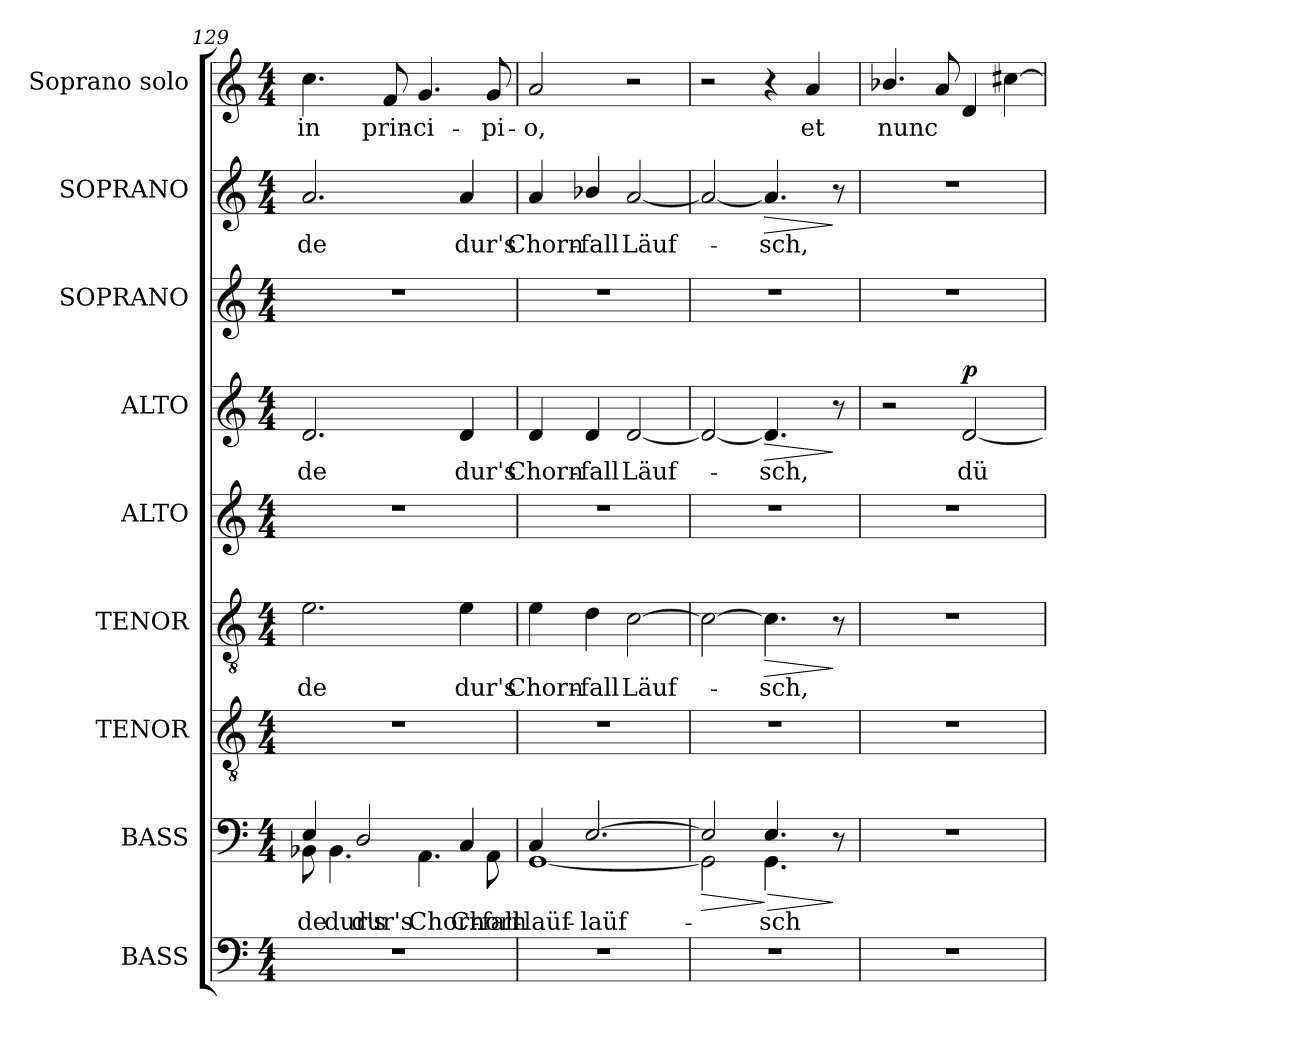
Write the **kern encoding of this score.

**kern	**kern	**text	**dynam	**kern	**kern	**text	**dynam	**kern	**kern	**text	**dynam	**kern	**kern	**text	**dynam	**kern	**text
*part9	*part8	*part8	*part8	*part7	*part6	*part6	*part6	*part5	*part4	*part4	*part4	*part3	*part2	*part2	*part2	*part1	*part1
*staff9	*staff8	*staff8	*staff8	*staff7	*staff6	*staff6	*staff6	*staff5	*staff4	*staff4	*staff4	*staff3	*staff2	*staff2	*staff2	*staff1	*staff1
*I"BASS	*I"BASS	*	*	*I"TENOR	*I"TENOR	*	*	*I"ALTO	*I"ALTO	*	*	*I"SOPRANO	*I"SOPRANO	*	*	*I"Soprano solo	*
*I'B.	*I'B.	*	*	*I'T.	*I'T.	*	*	*I'A.	*I'A.	*	*	*I'S.	*I'S.	*	*	*I'S.	*
*clefF4	*clefF4	*	*	*clefGv2	*clefGv2	*	*	*clefG2	*clefG2	*	*	*clefG2	*clefG2	*	*	*clefG2	*
*	*	*	*	*ITrd7c12	*ITrd7c12	*	*	*	*	*	*	*	*	*	*	*	*
*k[]	*k[]	*	*	*k[]	*k[]	*	*	*k[]	*k[]	*	*	*k[]	*k[]	*	*	*k[]	*
*M4/4	*M4/4	*	*	*M4/4	*M4/4	*	*	*M4/4	*M4/4	*	*	*M4/4	*M4/4	*	*	*M4/4	*
=129	=129	=129	=129	=129	=129	=129	=129	=129	=129	=129	=129	=129	=129	=129	=129	=129	=129
!	!	!LO:LY:a:color=#000000	!	!	!	!	!	!	!	!	!	!	!	!	!	!	!
*	*^	*	*	*	*	*	*	*	*	*	*	*	*	*	*	*	*
!	!	!	!LO:LY:b:color=#000000	!	!	!	!	!	!	!	!	!	!	!	!	!	!	!
!	!	!	!	!	!	!	!LO:LY:b:color=#000000	!	!	!	!	!	!	!	!	!	!	!
!	!	!	!	!	!	!	!	!	!	!	!LO:LY:b:color=#000000	!	!	!	!	!	!	!
!	!	!	!	!	!	!	!	!	!	!	!	!	!	!	!LO:LY:b:color=#000000	!	!	!
!	!	!	!	!	!	!	!	!	!	!	!	!	!	!	!	!	!	!LO:LY:b:color=#000000
1r	4Ei/	8BB-Xi\	de	.	1r	2.Ei\	de	.	1r	2.di/	de	.	1r	2.ai/	de	.	4.cci\	in
!	!	!	!LO:LY:b:color=#000000	!	!	!	!	!	!	!	!	!	!	!	!	!	!	!
.	.	4.BB-i\	dur's	.	.	.	.	.	.	.	.	.	.	.	.	.	.	.
!	!	!	!LO:LY:a:color=#000000	!	!	!	!	!	!	!	!	!	!	!	!	!	!	!
.	2Di/	.	dur's	.	.	.	.	.	.	.	.	.	.	.	.	.	.	.
!	!	!	!	!	!	!	!	!	!	!	!	!	!	!	!	!	!	!LO:LY:b:color=#000000
.	.	.	.	.	.	.	.	.	.	.	.	.	.	.	.	.	8fi/	prin-
!	!	!	!LO:LY:b:color=#000000	!	!	!	!	!	!	!	!	!	!	!	!	!	!	!
!	!	!	!	!	!	!	!	!	!	!	!	!	!	!	!	!	!	!LO:LY:b:color=#000000
.	.	4.AAi\	Chorn-	.	.	.	.	.	.	.	.	.	.	.	.	.	4.gi/	-ci-
!	!	!	!LO:LY:a:color=#000000	!	!	!	!	!	!	!	!	!	!	!	!	!	!	!
!	!	!	!	!	!	!	!LO:LY:b:color=#000000	!	!	!	!	!	!	!	!	!	!	!
!	!	!	!	!	!	!	!	!	!	!	!LO:LY:b:color=#000000	!	!	!	!	!	!	!
!	!	!	!	!	!	!	!	!	!	!	!	!	!	!	!LO:LY:b:color=#000000	!	!	!
.	4Ci/	.	Chorn-	.	.	4Ei\	dur's	.	.	4di/	dur's	.	.	4ai/	dur's	.	.	.
!	!	!	!LO:LY:b:color=#000000	!	!	!	!	!	!	!	!	!	!	!	!	!	!	!
!	!	!	!	!	!	!	!	!	!	!	!	!	!	!	!	!	!	!LO:LY:b:color=#000000
.	.	8AAi\	-fall	.	.	.	.	.	.	.	.	.	.	.	.	.	8gi/	-pi-
=130	=130	=130	=130	=130	=130	=130	=130	=130	=130	=130	=130	=130	=130	=130	=130	=130	=130	=130
!	!	!	!LO:LY:a:color=#000000	!	!	!	!	!	!	!	!	!	!	!	!	!	!	!
!	!	!	!LO:LY:b:color=#000000	!	!	!	!	!	!	!	!	!	!	!	!	!	!	!
!	!	!	!	!	!	!	!LO:LY:b:color=#000000	!	!	!	!	!	!	!	!	!	!	!
!	!	!	!	!	!	!	!	!	!	!	!LO:LY:b:color=#000000	!	!	!	!	!	!	!
!	!	!	!	!	!	!	!	!	!	!	!	!	!	!	!LO:LY:b:color=#000000	!	!	!
!	!	!	!	!	!	!	!	!	!	!	!	!	!	!	!	!	!	!LO:LY:b:color=#000000
1r	4Ci/	[<1GGi	laüf-	.	1r	4Ei\	Chorn-	.	1r	4di/	Chorn-	.	1r	4ai/	Chorn-	.	2ai/	-o,
!	!	!	!LO:LY:a:color=#000000	!	!	!	!	!	!	!	!	!	!	!	!	!	!	!
!	!	!	!	!	!	!	!LO:LY:b:color=#000000	!	!	!	!	!	!	!	!	!	!	!
!	!	!	!	!	!	!	!	!	!	!	!LO:LY:b:color=#000000	!	!	!	!	!	!	!
!	!	!	!	!	!	!	!	!	!	!	!	!	!	!	!LO:LY:b:color=#000000	!	!	!
.	[>2.Ei/	.	laüf-	.	.	4Di\	-fall	.	.	4di/	-fall	.	.	4b-Xi/	-fall	.	.	.
!	!	!	!	!	!	!	!LO:LY:b:color=#000000	!	!	!	!	!	!	!	!	!	!	!
!	!	!	!	!	!	!	!	!	!	!	!LO:LY:b:color=#000000	!	!	!	!	!	!	!
!	!	!	!	!	!	!	!	!	!	!	!	!	!	!	!LO:LY:b:color=#000000	!	!	!
.	.	.	.	.	.	[>2Ci\	Läuf-	.	.	[<2di/	Läuf-	.	.	[<2ai/	Läuf-	.	2r	.
=131	=131	=131	=131	=131	=131	=131	=131	=131	=131	=131	=131	=131	=131	=131	=131	=131	=131	=131
!	!	!	!	!LO:HP:b	!	!	!	!	!	!	!	!	!	!	!	!	!	!
1r	2Ei/]	2GGi\]	.	>	1r	2Ci\_>	.	.	1r	2di/_<	.	.	1r	2ai/_<	.	.	2r	.
!	!	!	!LO:LY:a:color=#000000	!	!	!	!	!	!	!	!	!	!	!	!	!	!	!
!	!	!	!LO:LY:b:color=#000000	!LO:HP:n=1:b	!	!	!	!	!	!	!	!	!	!	!	!	!	!
!	!	!	!	!	!	!	!LO:LY:b:color=#000000	!LO:HP:b	!	!	!	!	!	!	!	!	!	!
!	!	!	!	!	!	!	!	!	!	!	!LO:LY:b:color=#000000	!LO:HP:b	!	!	!	!	!	!
!	!	!	!	!	!	!	!	!	!	!	!	!	!	!	!LO:LY:b:color=#000000	!LO:HP:b	!	!
.	4.Ei/	4.GGi\	-sch	] >	.	4.Ci\]	-sch,	>	.	4.di/]	-sch,	>	.	4.ai/]	-sch,	>	4r	.
!	!	!	!	!	!	!	!	!	!	!	!	!	!	!	!	!	!	!LO:LY:b:color=#000000
.	.	.	.	.	.	.	.	.	.	.	.	.	.	.	.	.	4ai/	et
.	8r	8ryy	.	]	.	8r	.	]	.	8r	.	]	.	8r	.	]	.	.
*	*v	*v	*	*	*	*	*	*	*	*	*	*	*	*	*	*	*	*
=132	=132	=132	=132	=132	=132	=132	=132	=132	=132	=132	=132	=132	=132	=132	=132	=132	=132
*	*^	*	*	*	*	*	*	*	*	*	*	*	*	*	*	*	*
!	!	!	!	!	!	!	!	!	!	!	!	!	!	!	!	!	!	!LO:LY:b:color=#000000
*	*v	*v	*	*	*	*	*	*	*	*	*	*	*	*	*	*	*	*
1r	1r	.	.	1r	1r	.	.	1r	2r	.	.	1r	1r	.	.	4.b-Xi/	nunc
.	.	.	.	.	.	.	.	.	.	.	.	.	.	.	.	8ai/	.
!	!	!	!	!	!	!	!	!	!	!LO:LY:b:color=#000000	!	!	!	!	!	!	!
.	.	.	.	.	.	.	.	.	[<2di/	dü	p	.	.	.	.	4di/	.
.	.	.	.	.	.	.	.	.	.	.	.	.	.	.	.	[>4cc#Xi\	.
=	=	=	=	=	=	=	=	=	=	=	=	=	=	=	=	=	=
*-	*-	*-	*-	*-	*-	*-	*-	*-	*-	*-	*-	*-	*-	*-	*-	*-	*-
